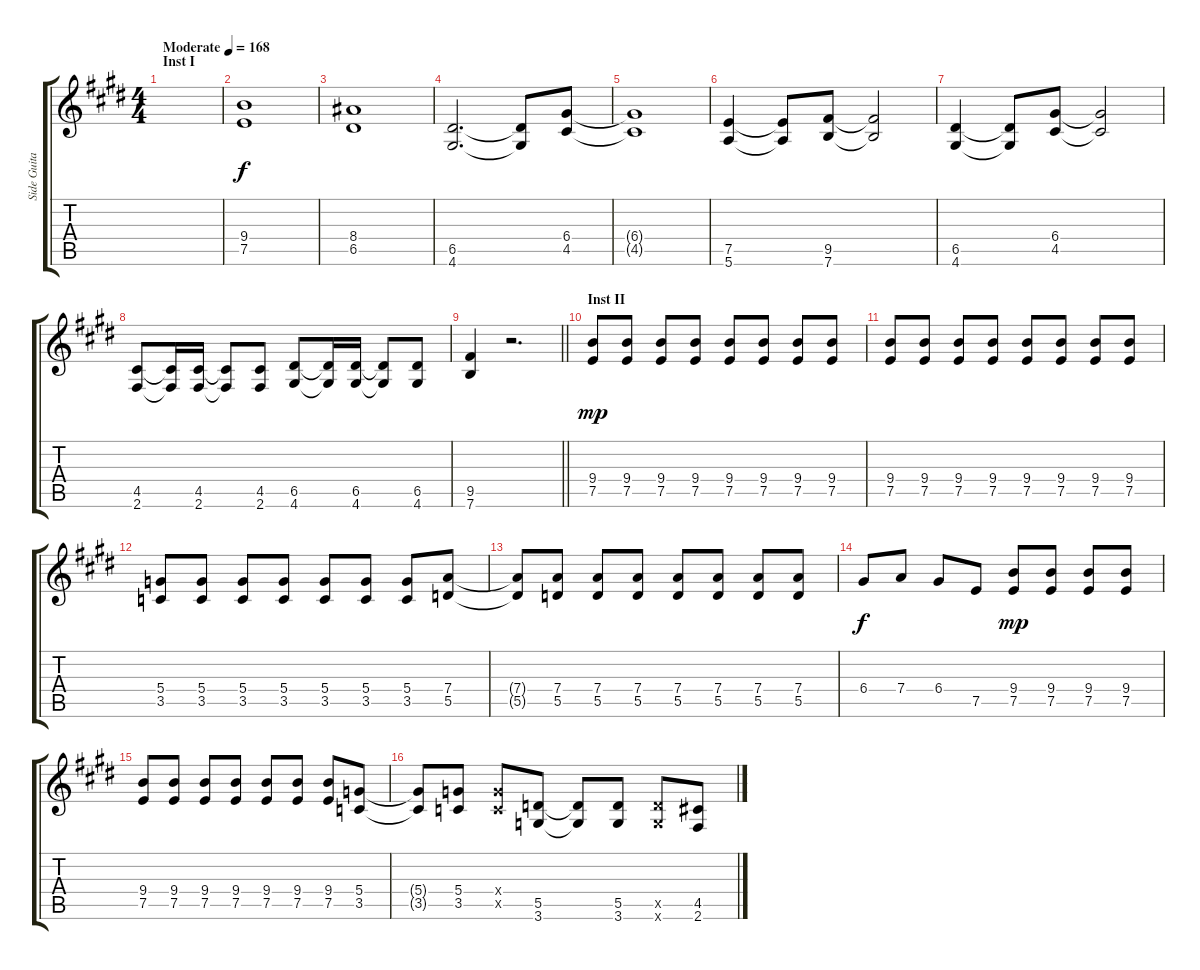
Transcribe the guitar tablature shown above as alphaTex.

\track ("Side Guitar" "Side Guita") {instrument overdrivenguitar}
\staff {score tabs}
\tuning (E4 B3 G3 D3 A2 E2) {hide}
\ts (4 4)
\section ("" "Inst I")
\tempo (168 "Moderate")
\clef g2
\ks e
|
(9.4 7.5).1 |
(8.4 6.5).1 |
(6.5 4.6).2{d} (6.5{t} 4.6{t}).8 (6.4 4.5).8 |
(6.4{t} 4.5{t}).1 |
(7.5 5.6).4 (7.5{t} 5.6{t}).8 (9.5 7.6).8 (9.5{t} 7.6{t}).2 |
(6.5 4.6).4 (6.5{t} 4.6{t}).8 (6.4 4.5).8 (6.4{t} 4.5{t}).2 |
(4.5 2.6).8 (4.5{t} 2.6{t}).16 (4.5 2.6).16 (4.5{t} 2.6{t}).8 (4.5 2.6).8 (6.5 4.6).8 (6.5{t} 4.6{t}).16 (6.5 4.6).16 (6.5{t} 4.6{t}).8 (6.5 4.6).8 |
\barLineRight lightlight
(9.5 7.6).4 r.2{d} |
\section ("" "Inst II")
(9.4 7.5).8{dy mp} (9.4 7.5).8 (9.4 7.5).8 (9.4 7.5).8 (9.4 7.5).8 (9.4 7.5).8 (9.4 7.5).8 (9.4 7.5).8 |
(9.4 7.5).8 (9.4 7.5).8 (9.4 7.5).8 (9.4 7.5).8 (9.4 7.5).8 (9.4 7.5).8 (9.4 7.5).8 (9.4 7.5).8 |
(5.4 3.5).8 (5.4 3.5).8 (5.4 3.5).8 (5.4 3.5).8 (5.4 3.5).8 (5.4 3.5).8 (5.4 3.5).8 (7.4 5.5).8 |
(7.4{t} 5.5{t}).8 (7.4 5.5).8 (7.4 5.5).8 (7.4 5.5).8 (7.4 5.5).8 (7.4 5.5).8 (7.4 5.5).8 (7.4 5.5).8 |
6.4.8{dy f} 7.4.8 6.4.8 7.5.8 (9.4 7.5).8{dy mp} (9.4 7.5).8 (9.4 7.5).8 (9.4 7.5).8 |
(9.4 7.5).8 (9.4 7.5).8 (9.4 7.5).8 (9.4 7.5).8 (9.4 7.5).8 (9.4 7.5).8 (9.4 7.5).8 (5.4 3.5).8 |
(5.4{t} 3.5{t}).8 (5.4 3.5).8 (5.4{x} 3.5{x}).8 (5.5 3.6).8 (5.5{t} 3.6{t}).8 (5.5 3.6).8 (5.5{x} 3.6{x}).8 (4.5 2.6).8
